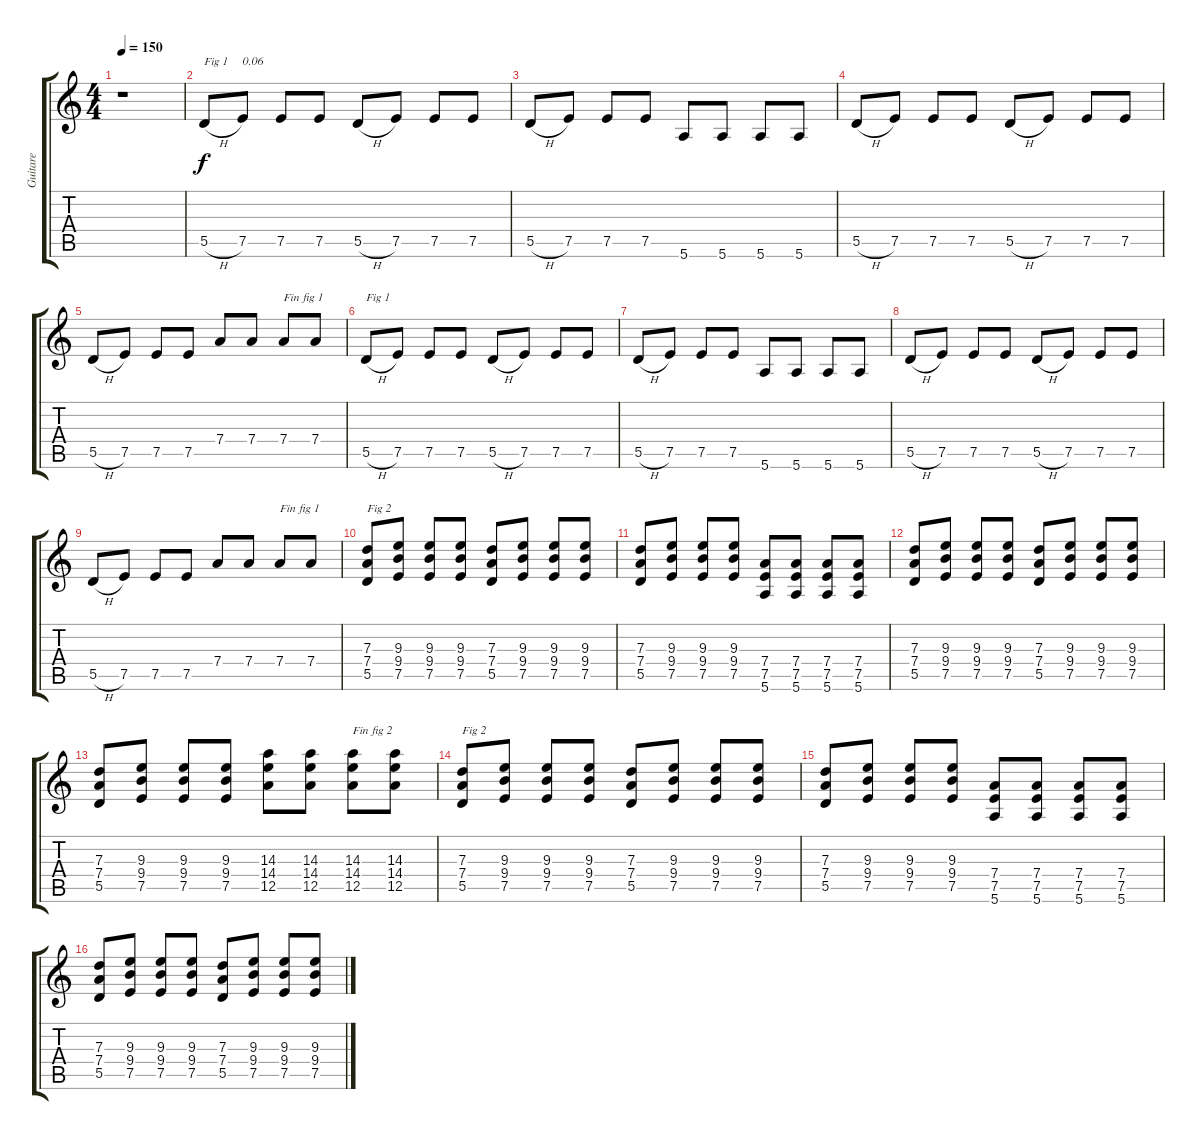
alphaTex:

\track ("Guitare " "Guitare ") {instrument distortionguitar}
\staff {score tabs}
\tuning (E4 B3 G3 D3 A2 E2) {hide}
\ts (4 4)
\tempo 150
\clef g2
\ks c
r.1{dy f instrument distortionguitar} |
5.5{h}.8{txt "Fig 1"} 7.5.8{txt "0.06"} 7.5.8 7.5.8 5.5{h}.8 7.5.8 7.5.8 7.5.8 |
5.5{h}.8 7.5.8 7.5.8 7.5.8 5.6.8 5.6.8 5.6.8 5.6.8 |
5.5{h}.8 7.5.8 7.5.8 7.5.8 5.5{h}.8 7.5.8 7.5.8 7.5.8 |
5.5{h}.8 7.5.8 7.5.8 7.5.8 7.4.8 7.4.8 7.4.8{txt "Fin fig 1"} 7.4.8 |
5.5{h}.8{txt "Fig 1"} 7.5.8 7.5.8 7.5.8 5.5{h}.8 7.5.8 7.5.8 7.5.8 |
5.5{h}.8 7.5.8 7.5.8 7.5.8 5.6.8 5.6.8 5.6.8 5.6.8 |
5.5{h}.8 7.5.8 7.5.8 7.5.8 5.5{h}.8 7.5.8 7.5.8 7.5.8 |
5.5{h}.8 7.5.8 7.5.8 7.5.8 7.4.8 7.4.8 7.4.8{txt "Fin fig 1"} 7.4.8 |
(7.3 7.4 5.5).8{txt "Fig 2"} (9.3 9.4 7.5).8 (9.3 9.4 7.5).8 (9.3 9.4 7.5).8 (7.3 7.4 5.5).8 (9.3 9.4 7.5).8 (9.3 9.4 7.5).8 (9.3 9.4 7.5).8 |
(7.3 7.4 5.5).8 (9.3 9.4 7.5).8 (9.3 9.4 7.5).8 (9.3 9.4 7.5).8 (7.4 7.5 5.6).8 (7.4 7.5 5.6).8 (7.4 7.5 5.6).8 (7.4 7.5 5.6).8 |
(7.3 7.4 5.5).8 (9.3 9.4 7.5).8 (9.3 9.4 7.5).8 (9.3 9.4 7.5).8 (7.3 7.4 5.5).8 (9.3 9.4 7.5).8 (9.3 9.4 7.5).8 (9.3 9.4 7.5).8 |
(7.3 7.4 5.5).8 (9.3 9.4 7.5).8 (9.3 9.4 7.5).8 (9.3 9.4 7.5).8 (14.3 14.4 12.5).8 (14.3 14.4 12.5).8 (14.3 14.4 12.5).8{txt "Fin fig 2"} (14.3 14.4 12.5).8 |
(7.3 7.4 5.5).8{txt "Fig 2"} (9.3 9.4 7.5).8 (9.3 9.4 7.5).8 (9.3 9.4 7.5).8 (7.3 7.4 5.5).8 (9.3 9.4 7.5).8 (9.3 9.4 7.5).8 (9.3 9.4 7.5).8 |
(7.3 7.4 5.5).8 (9.3 9.4 7.5).8 (9.3 9.4 7.5).8 (9.3 9.4 7.5).8 (7.4 7.5 5.6).8 (7.4 7.5 5.6).8 (7.4 7.5 5.6).8 (7.4 7.5 5.6).8 |
(7.3 7.4 5.5).8 (9.3 9.4 7.5).8 (9.3 9.4 7.5).8 (9.3 9.4 7.5).8 (7.3 7.4 5.5).8 (9.3 9.4 7.5).8 (9.3 9.4 7.5).8 (9.3 9.4 7.5).8
